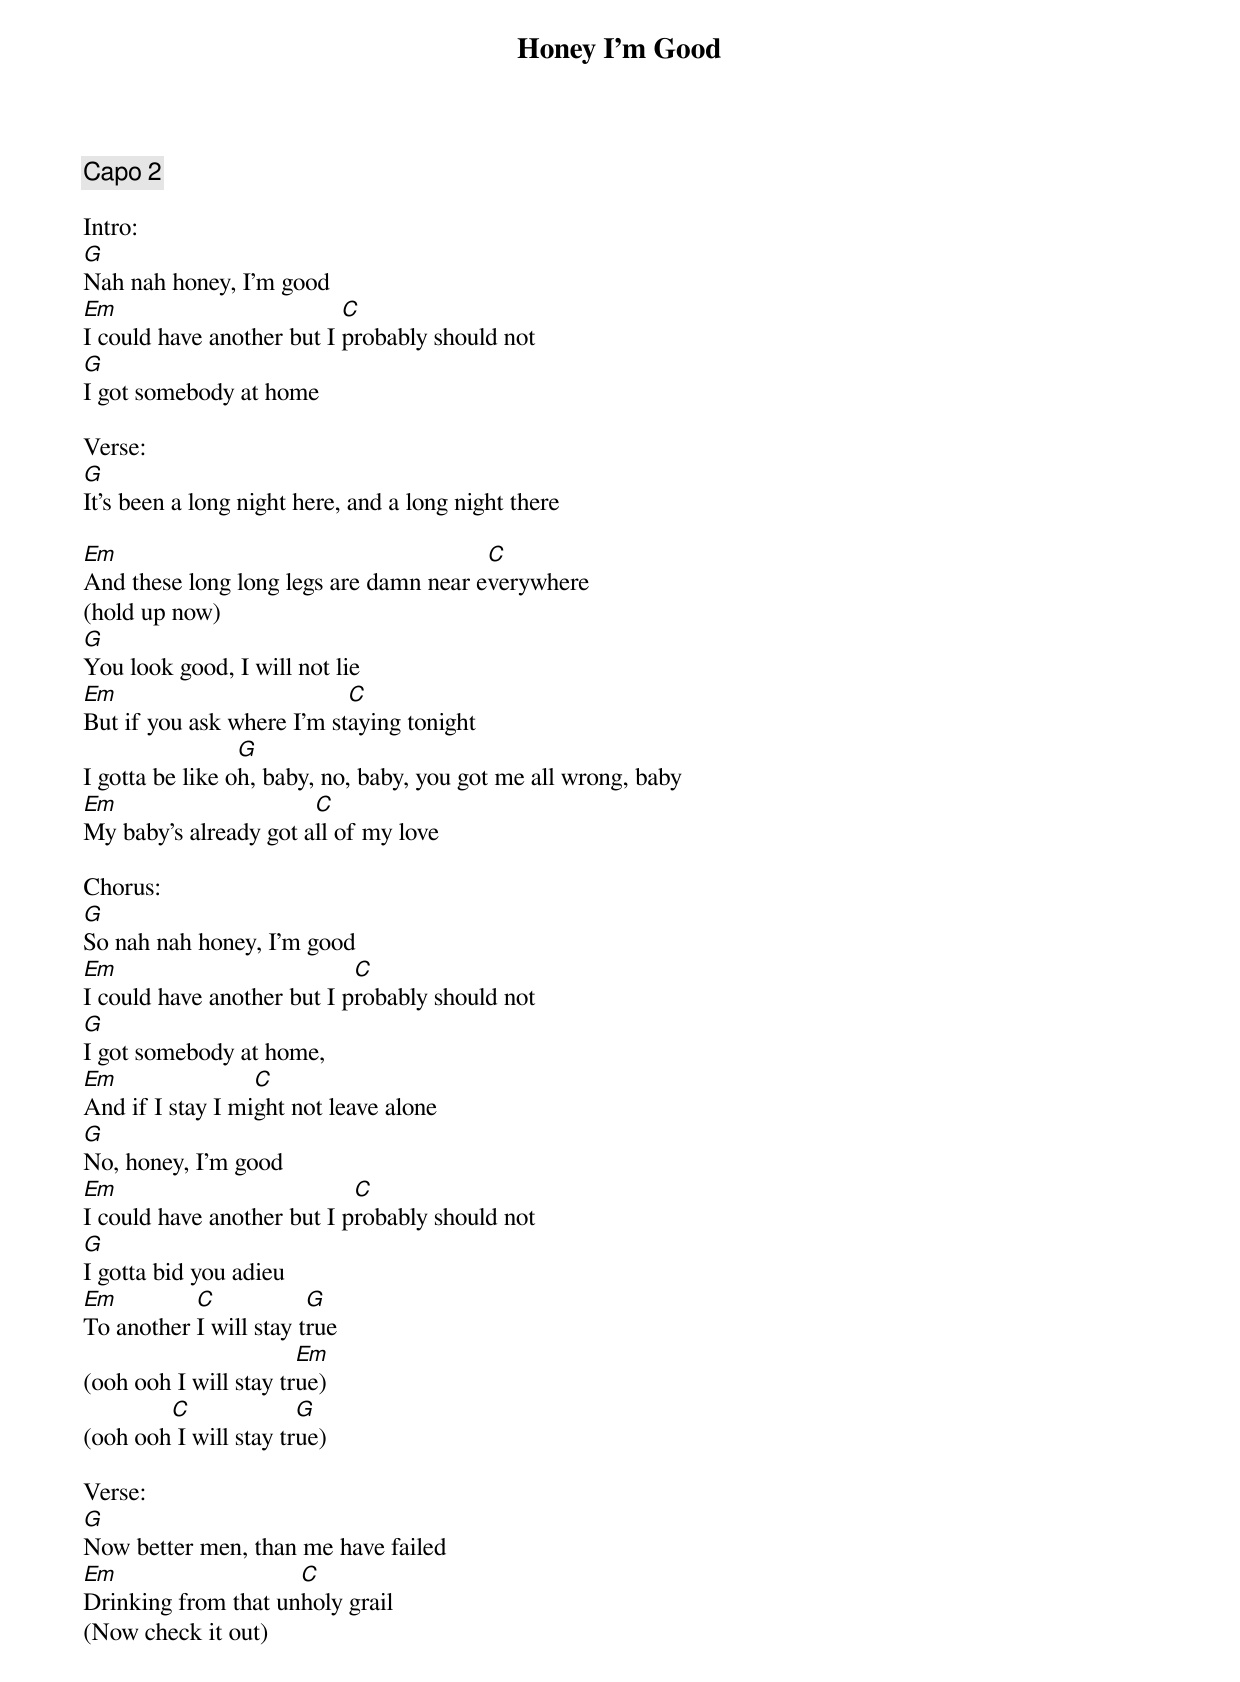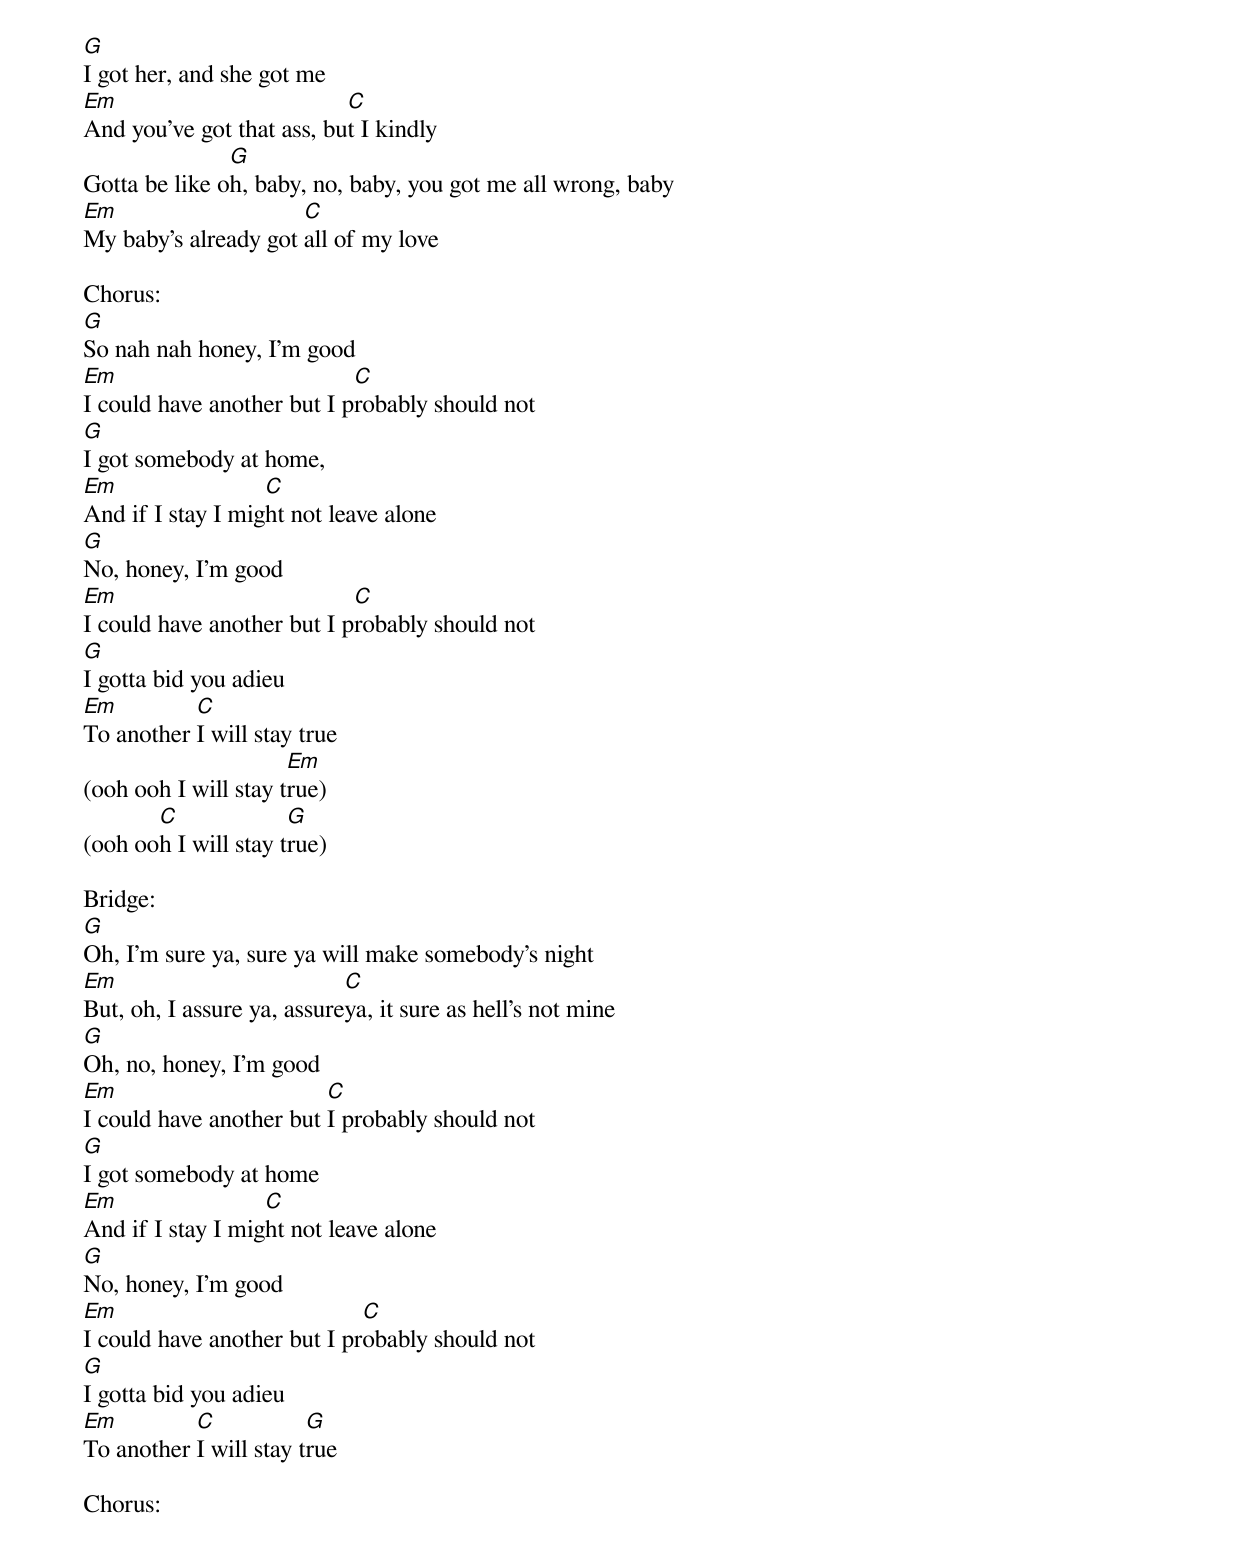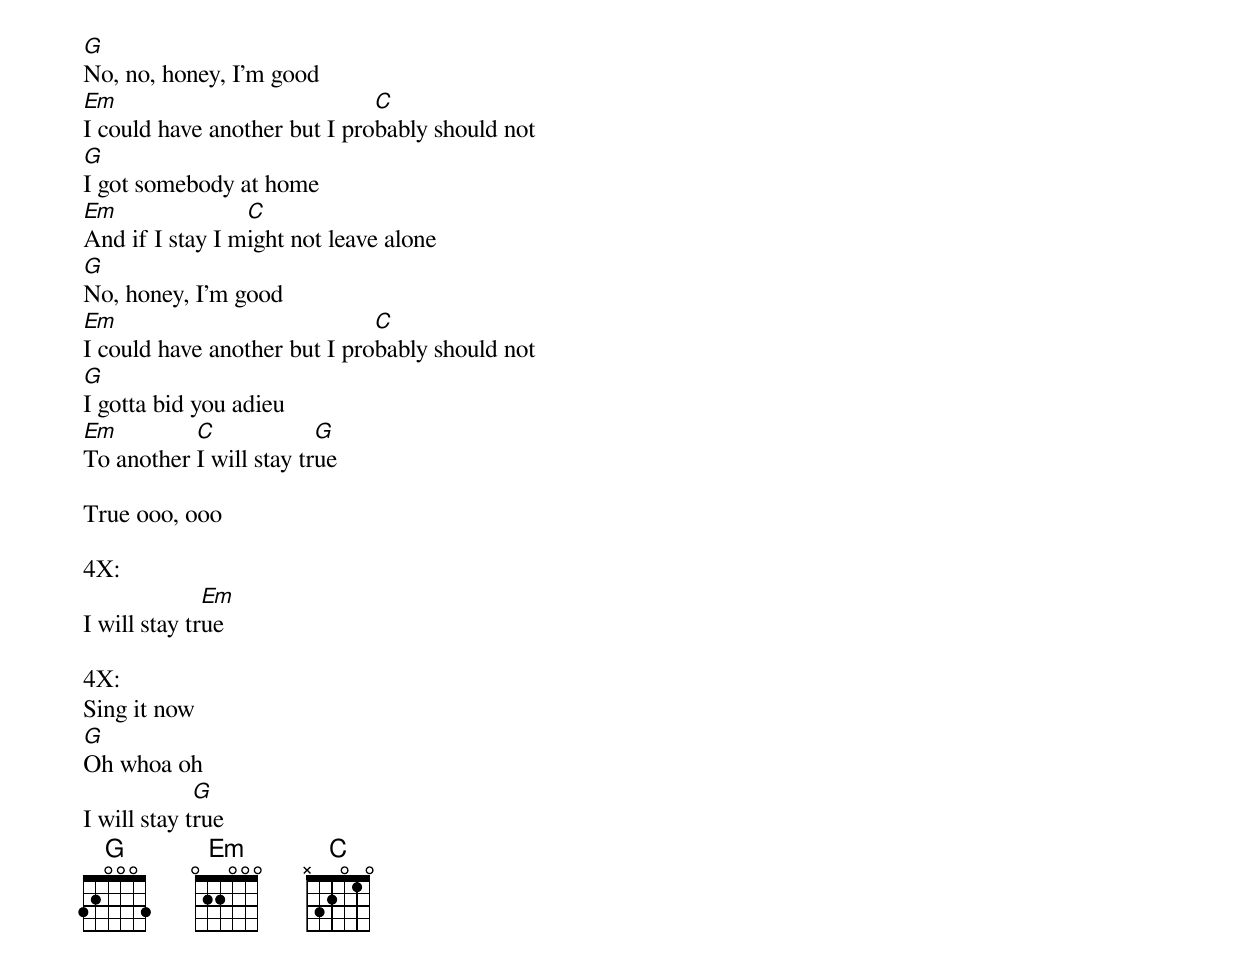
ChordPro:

{title:Honey I'm Good}
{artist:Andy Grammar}
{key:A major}
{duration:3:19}
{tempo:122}
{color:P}

{comment: Capo 2}

Intro:
[G]Nah nah honey, I’m good
[Em]I could have another but I [C]probably should not
[G]I got somebody at home

Verse:
[G]It’s been a long night here, and a long night there

[Em]And these long long legs are damn near e[C]verywhere
(hold up now)
[G]You look good, I will not lie
[Em]But if you ask where I’m st[C]aying tonight
I gotta be like o[G]h, baby, no, baby, you got me all wrong, baby
[Em]My baby’s already got a[C]ll of my love

Chorus:
[G]So nah nah honey, I’m good
[Em]I could have another but I p[C]robably should not
[G]I got somebody at home,
[Em]And if I stay I mi[C]ght not leave alone
[G]No, honey, I’m good
[Em]I could have another but I p[C]robably should not
[G]I gotta bid you adieu
[Em]To another [C]I will stay t[G]rue
(ooh ooh I will stay tr[Em]ue)
(ooh ooh[C] I will stay tr[G]ue)

Verse:
[G]Now better men, than me have failed
[Em]Drinking from that un[C]holy grail
(Now check it out)
[G]I got her, and she got me
[Em]And you’ve got that ass, bu[C]t I kindly
Gotta be like o[G]h, baby, no, baby, you got me all wrong, baby
[Em]My baby’s already got [C]all of my love

Chorus:
[G]So nah nah honey, I’m good
[Em]I could have another but I p[C]robably should not
[G]I got somebody at home,
[Em]And if I stay I mig[C]ht not leave alone
[G]No, honey, I’m good
[Em]I could have another but I p[C]robably should not
[G]I gotta bid you adieu
[Em]To another [C]I will stay true
(ooh ooh I will stay t[Em]rue)
(ooh oo[C]h I will stay t[G]rue)

Bridge:
[G]Oh, I’m sure ya, sure ya will make somebody’s night
[Em]But, oh, I assure ya, assure[C]ya, it sure as hell's not mine
[G]Oh, no, honey, I’m good
[Em]I could have another but [C]I probably should not
[G]I got somebody at home
[Em]And if I stay I mig[C]ht not leave alone
[G]No, honey, I’m good
[Em]I could have another but I pr[C]obably should not
[G]I gotta bid you adieu
[Em]To another [C]I will stay t[G]rue

Chorus:
[G]No, no, honey, I’m good
[Em]I could have another but I pro[C]bably should not
[G]I got somebody at home
[Em]And if I stay I m[C]ight not leave alone
[G]No, honey, I’m good
[Em]I could have another but I pro[C]bably should not
[G]I gotta bid you adieu
[Em]To another [C]I will stay tr[G]ue

True ooo, ooo

4X:
I will stay tr[Em]ue

4X:
Sing it now
[G]Oh whoa oh
I will stay t[G]rue
